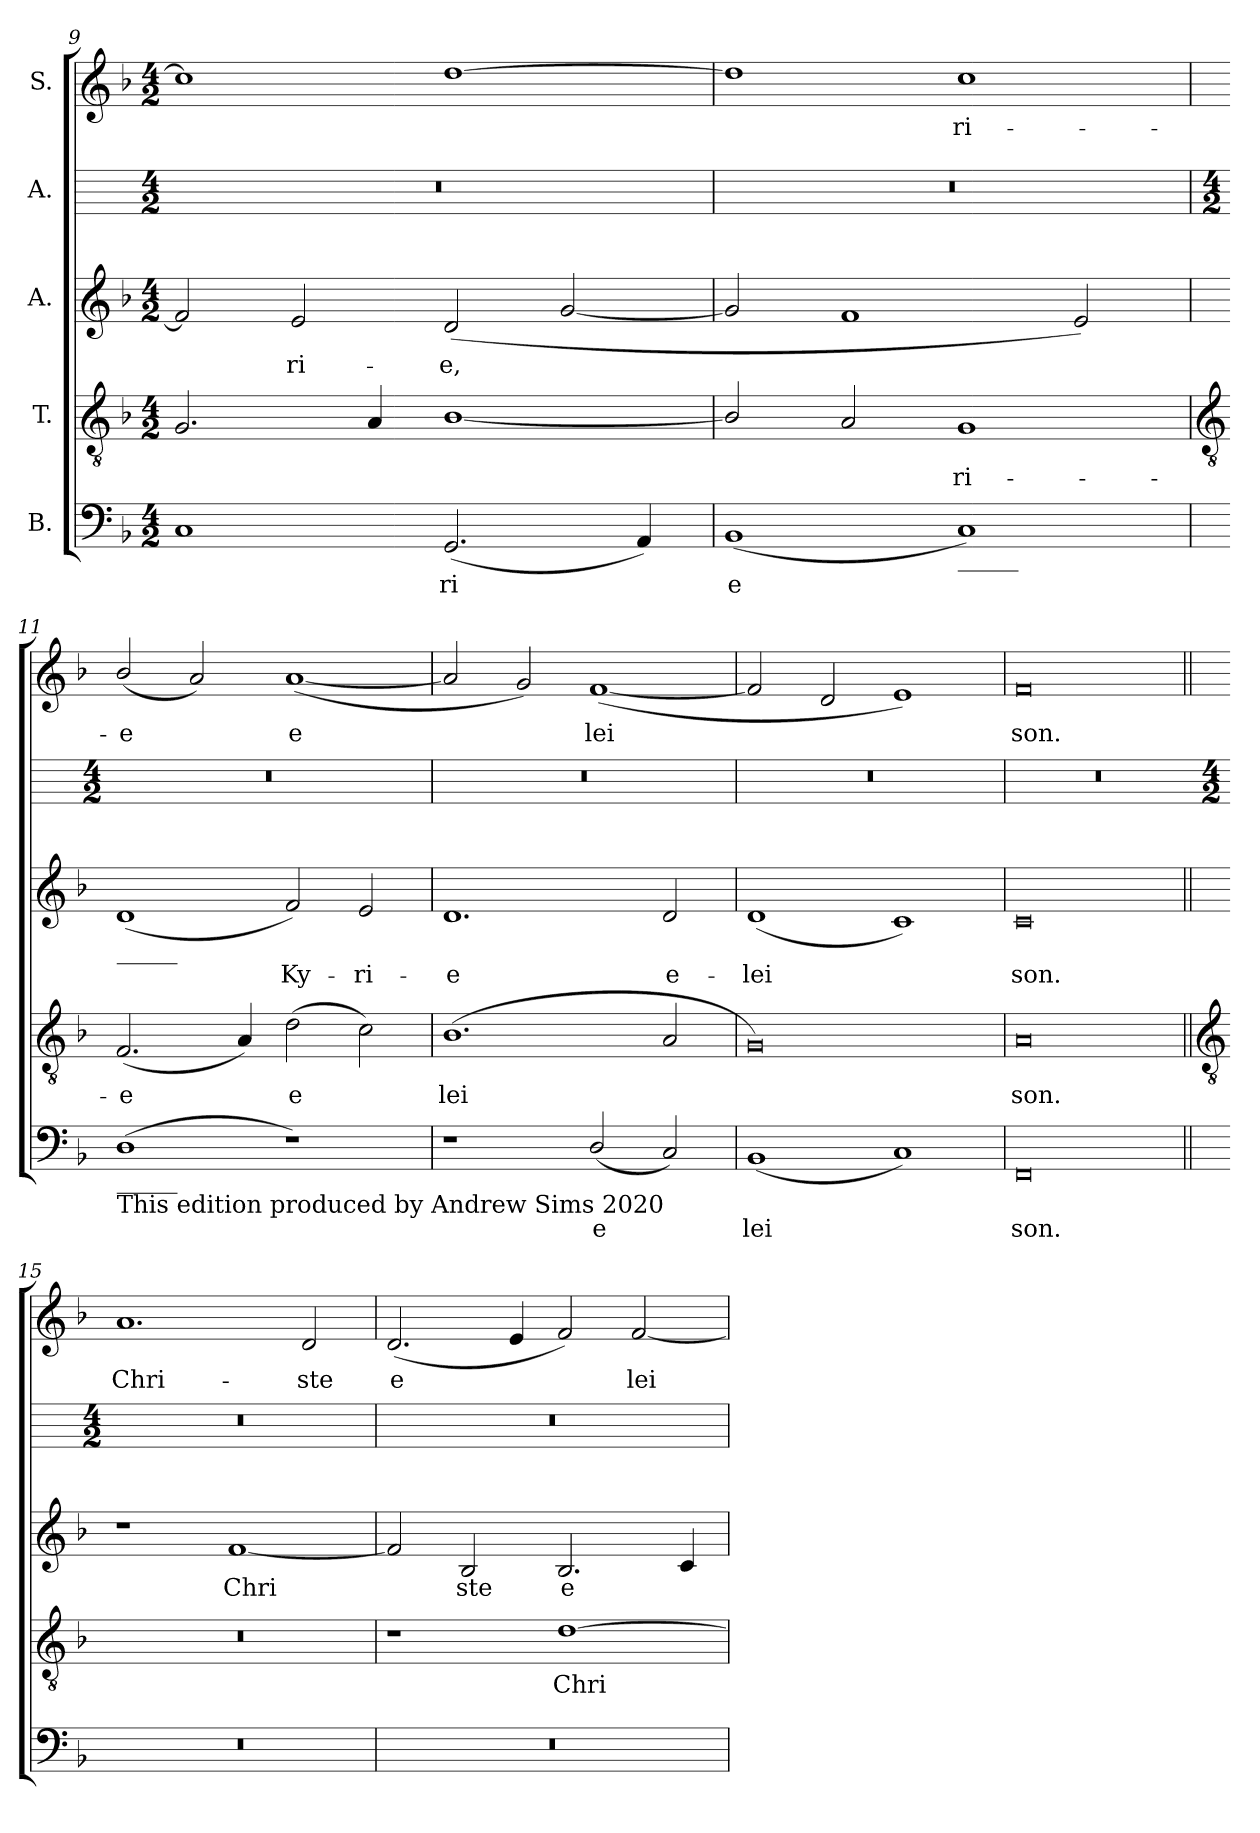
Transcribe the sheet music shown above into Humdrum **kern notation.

**kern	**text	**kern	**text	**kern	**text	**kern	**kern	**text
*part5	*part5	*part4	*part4	*part3	*part3	*part2	*part1	*part1
*staff5	*staff5	*staff4	*staff4	*staff3	*staff3	*staff2	*staff1	*staff1
*I"B.	*	*I"T.	*	*I"A.	*	*I"A.	*I"S.	*
*clefF4	*	*clefGv2	*	*clefG2	*	*	*clefG2	*
*k[b-]	*	*k[b-]	*	*k[b-]	*	*	*k[b-]	*
*F:	*	*F:	*	*F:	*	*	*F:	*
*M4/2	*	*M4/2	*	*M4/2	*	*M4/2	*M4/2	*
=9	=9	=9	=9	=9	=9	=9	=9	=9
1C	.	2.G	.	2f]	.	0r	1cc]	.
!	!	!	!	!	!LO:LY:b	!	!	!
.	.	.	.	2e	ri-	.	.	.
.	.	4A	.	.	.	.	.	.
!	!LO:LY:b	!	!	!	!LO:LY:b	!	!	!
(<2.GG	ri	[1B-/	.	(<2d	-e,	.	[1dd	.
.	.	.	.	[2g	.	.	.	.
4AA)	.	.	.	.	.	.	.	.
=10	=10	=10	=10	=10	=10	=10	=10	=10
!	!LO:LY:b	!	!	!	!	!	!	!
(<1BB-	e	2B-/]	.	2g]	.	0r	1dd]	.
.	.	2A	.	1f	.	.	.	.
!LO:TX:b:t=_____	!	!	!	!	!	!	!	!
!	!	!	!LO:LY:b	!	!	!	!	!LO:LY:b
1C)	.	1G	ri-	.	.	.	1cc	ri-
.	.	.	.	2e)	.	.	.	.
!!LO:LB:g=z
=11	=11	=11	=11	=11	=11	=11	=11	=11
*	*	*clefGv2	*	*	*	*	*	*
*	*	*	*	*	*	*M4/2	*	*
!	!	!	!	!LO:TX:b:t=_____	!	!	!	!
!LO:TX:b:t=_____	!	!	!	!	!	!	!	!
!LO:TX:b:t=This edition produced by Andrew Sims 2020	!	!	!	!	!	!	!	!
!	!	!	!LO:LY:b	!	!	!	!	!LO:LY:b
(<1D	.	(<2.F	-e	(<1d	.	0r	(<2b-/	-e
.	.	.	.	.	.	.	2a)	.
.	.	4A)	.	.	.	.	.	.
!	!	!	!LO:LY:b	!	!LO:LY:b	!	!	!LO:LY:b
1r)	.	(>2d	e	2f)	Ky-	.	(<[1a	e
!	!	!	!	!	!LO:LY:b	!	!	!
.	.	2c)	.	2e	-ri-	.	.	.
=12	=12	=12	=12	=12	=12	=12	=12	=12
!	!	!	!LO:LY:b	!	!LO:LY:b	!	!	!
1r	.	(<1.B-	lei	1.d	-e	0r	2a]	.
.	.	.	.	.	.	.	2g)	.
!	!LO:LY:b	!	!	!	!	!	!	!LO:LY:b
(<2D/	e	.	.	.	.	.	(<[1f	lei
!	!	!	!	!	!LO:LY:b	!	!	!
2C)	.	2A	.	2d	e-	.	.	.
=13	=13	=13	=13	=13	=13	=13	=13	=13
!	!LO:LY:b	!	!	!	!LO:LY:b	!	!	!
(<1BB-	lei	0G)	.	(<1d	-lei	0r	2f]	.
.	.	.	.	.	.	.	2d	.
1C)	.	.	.	1c)	.	.	1e)	.
=14	=14	=14	=14	=14	=14	=14	=14	=14
!	!LO:LY:b	!	!LO:LY:b	!	!LO:LY:b	!	!	!LO:LY:b
0FF	son.	0A	son.	0c	son.	0r	0f	son.
!!LO:LB:g=z
=15||	=15||	=15||	=15||	=15||	=15||	=15	=15||	=15||
*	*	*clefGv2	*	*	*	*	*	*
*	*	*	*	*	*	*M4/2	*	*
!	!	!	!	!	!	!	!	!LO:LY:b
0r	.	0r	.	1r	.	0r	1.a	Chri-
!	!	!	!	!	!LO:LY:b	!	!	!
.	.	.	.	[1f	Chri	.	.	.
!	!	!	!	!	!	!	!	!LO:LY:b
.	.	.	.	.	.	.	2d	-ste
=16	=16	=16	=16	=16	=16	=16	=16	=16
!	!	!	!	!	!	!	!	!LO:LY:b
0r	.	1r	.	2f]	.	0r	(<2.d	e
!	!	!	!	!	!LO:LY:b	!	!	!
.	.	.	.	2B-	ste	.	.	.
.	.	.	.	.	.	.	4e	.
!	!	!	!LO:LY:b	!	!LO:LY:b	!	!	!
.	.	[1d	Chri	2.B-	e	.	2f)	.
!	!	!	!	!	!	!	!	!LO:LY:b
.	.	.	.	.	.	.	[2f	lei
.	.	.	.	4c	.	.	.	.
=	=	=	=	=	=	=	=	=
*-	*-	*-	*-	*-	*-	*-	*-	*-
